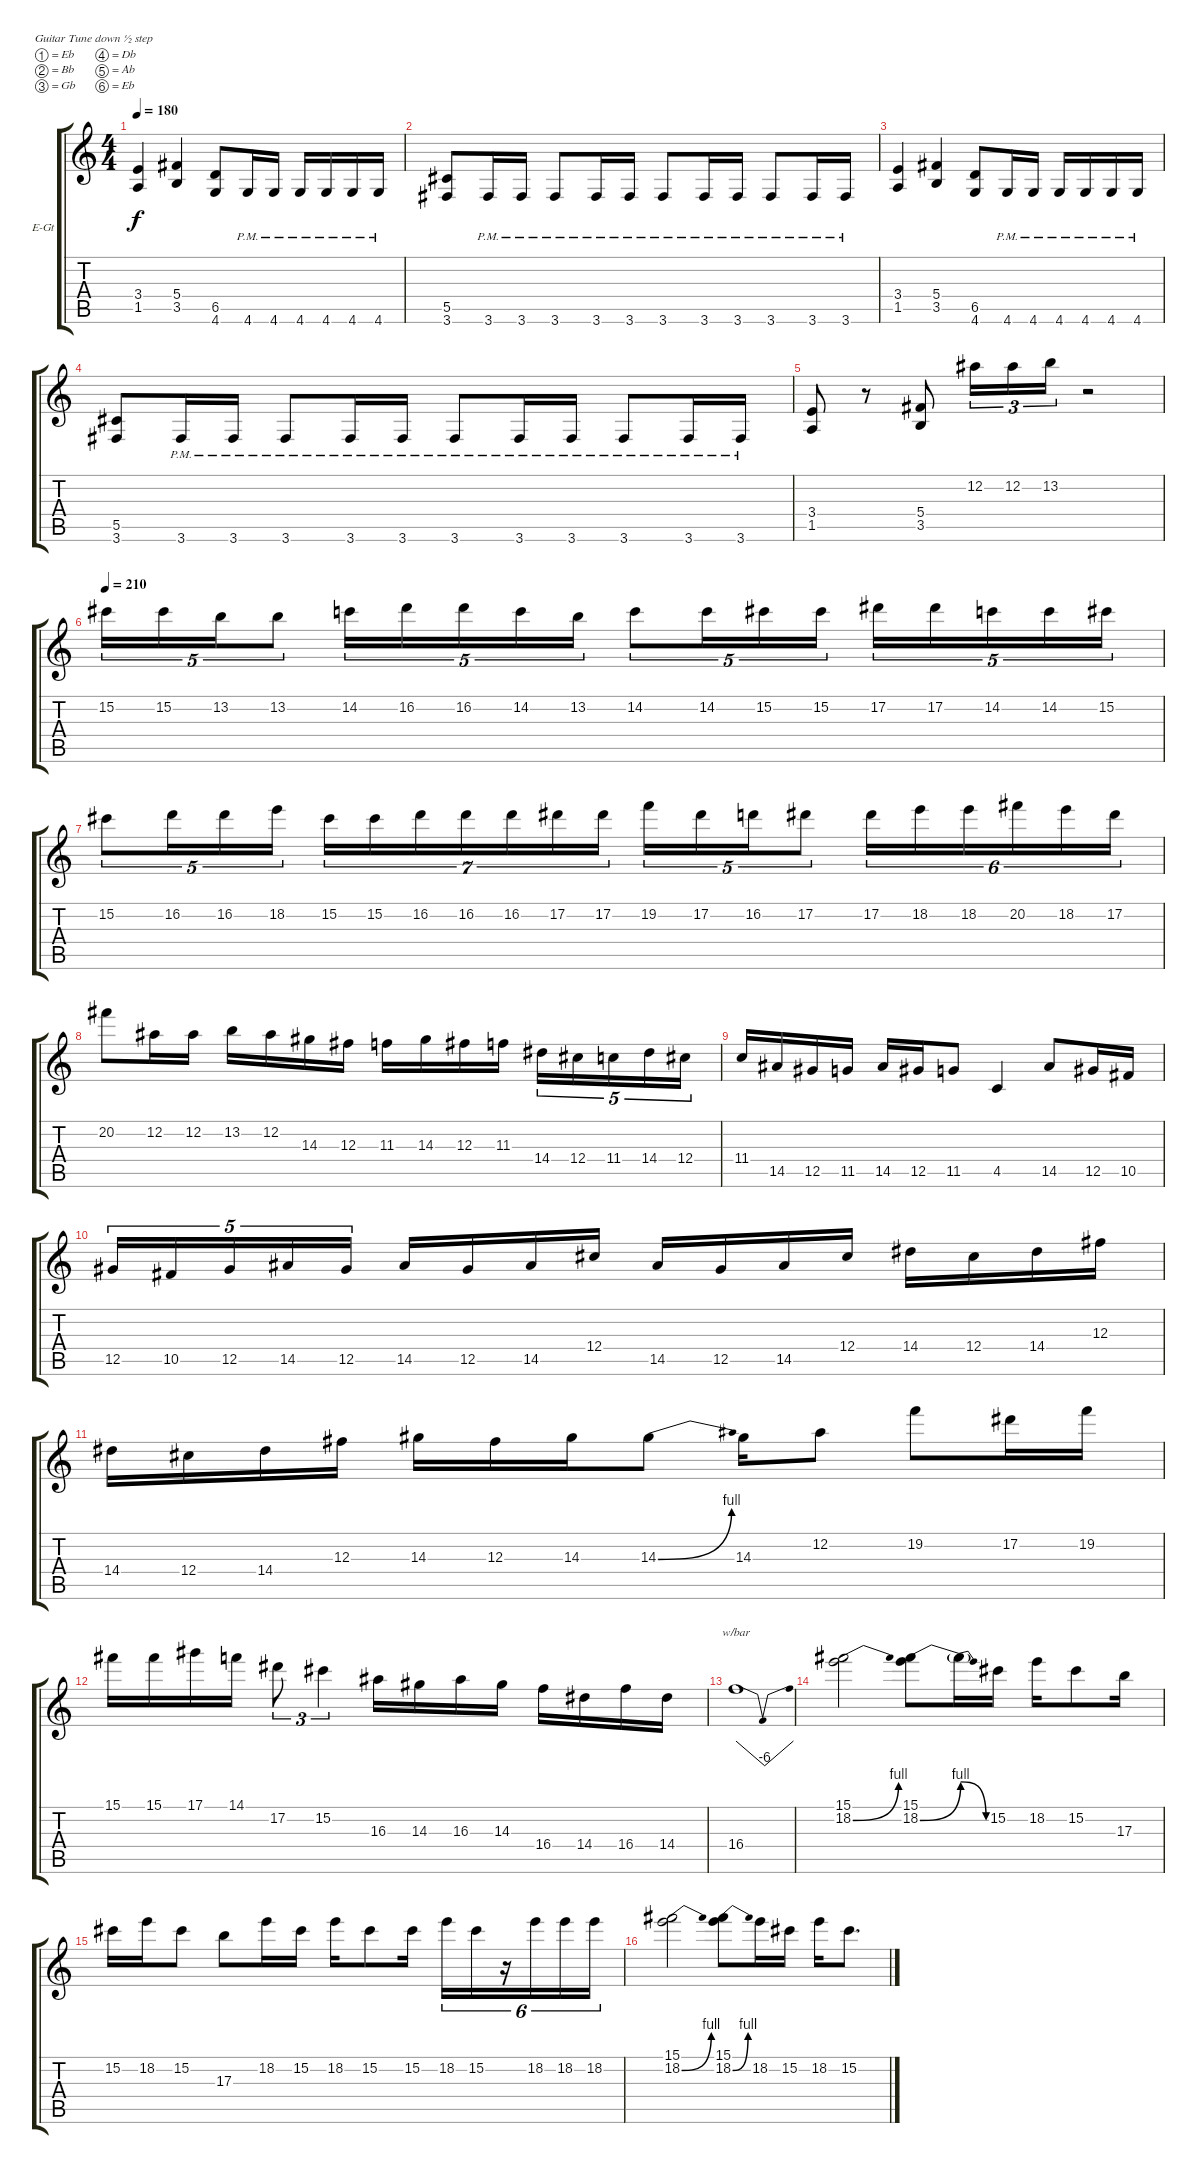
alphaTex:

\bracketExtendMode groupsimilarinstruments
\firstSystemTrackNameOrientation horizontal
\otherSystemsTrackNameOrientation horizontal
\track ("Jeff Hanneman" "E-Gt") {instrument distortionguitar}
\staff {score tabs}
\tuning (Eb4 Bb3 Gb3 Db3 Ab2 Eb2)
\ts (4 4)
\tempo 180
\clef g2
\ks c
(3.4 1.5).4{dy f} (5.4 3.5).4 (6.5 4.6).8 4.6{pm}.16 4.6{pm}.16 4.6{pm}.16 4.6{pm}.16 4.6{pm}.16 4.6{pm}.16 |
(5.5 3.6).8 3.6{pm}.16 3.6{pm}.16 3.6{pm}.8 3.6{pm}.16 3.6{pm}.16 3.6{pm}.8 3.6{pm}.16 3.6{pm}.16 3.6{pm}.8 3.6{pm}.16 3.6{pm}.16 |
(3.4 1.5).4 (5.4 3.5).4 (6.5 4.6).8 4.6{pm}.16 4.6{pm}.16 4.6{pm}.16 4.6{pm}.16 4.6{pm}.16 4.6{pm}.16 |
(5.5 3.6).8 3.6{pm}.16 3.6{pm}.16 3.6{pm}.8 3.6{pm}.16 3.6{pm}.16 3.6{pm}.8 3.6{pm}.16 3.6{pm}.16 3.6{pm}.8 3.6{pm}.16 3.6{pm}.16 |
(3.4 1.5).8 r.8 (5.4 3.5).8 12.2.16{tu (3 2)} 12.2.16{tu (3 2)} 13.2.16{tu (3 2)} r.2 |
\tempo 210
15.2.16{tu (5 4)} 15.2.16{tu (5 4)} 13.2.16{tu (5 4)} 13.2.8{tu (5 4)} 14.2.16{tu (5 4)} 16.2.16{tu (5 4)} 16.2.16{tu (5 4)} 14.2.16{tu (5 4)} 13.2.16{tu (5 4)} 14.2.8{tu (5 4)} 14.2.16{tu (5 4)} 15.2.16{tu (5 4)} 15.2.16{tu (5 4)} 17.2.16{tu (5 4)} 17.2.16{tu (5 4)} 14.2.16{tu (5 4)} 14.2.16{tu (5 4)} 15.2.16{tu (5 4)} |
15.2.8{tu (5 4)} 16.2.16{tu (5 4)} 16.2.16{tu (5 4)} 18.2.16{tu (5 4)} 15.2.16{tu (7 4)} 15.2.16{tu (7 4)} 16.2.16{tu (7 4)} 16.2.16{tu (7 4)} 16.2.16{tu (7 4)} 17.2.16{tu (7 4)} 17.2.16{tu (7 4)} 19.2.16{tu (5 4)} 17.2.16{tu (5 4)} 16.2.16{tu (5 4)} 17.2.8{tu (5 4)} 17.2.16{tu (6 4)} 18.2.16{tu (6 4)} 18.2.16{tu (6 4)} 20.2.16{tu (6 4)} 18.2.16{tu (6 4)} 17.2.16{tu (6 4)} |
20.2.8 12.2.16 12.2.16 13.2.16 12.2.16 14.3.16 12.3.16 11.3.16 14.3.16 12.3.16 11.3.16 14.4.16{tu (5 4)} 12.4.16{tu (5 4)} 11.4.16{tu (5 4)} 14.4.16{tu (5 4)} 12.4.16{tu (5 4)} |
11.4.16 14.5.16 12.5.16 11.5.16 14.5.16 12.5.16 11.5.8 4.5.4 14.5.8 12.5.16 10.5.16 |
12.5.16{tu (5 4)} 10.5.16{tu (5 4)} 12.5.16{tu (5 4)} 14.5.16{tu (5 4)} 12.5.16{tu (5 4)} 14.5.16 12.5.16 14.5.16 12.4.16 14.5.16 12.5.16 14.5.16 12.4.16 14.4.16 12.4.16 14.4.16 12.3.16 |
14.4.16 12.4.16 14.4.16 12.3.16 14.3.16 12.3.16 14.3.16 14.3{be (bend 0 0 60 4)}.8 14.3.16 12.2.8 19.2.8 17.2.16 19.2.16 |
15.1.16 15.1.16 17.1.16 14.1.16 17.2.8{tu (3 2)} 15.2.4{tu (3 2)} 16.3.16 14.3.16 16.3.16 14.3.16 16.4.16 14.4.16 16.4.16 14.4.16 |
16.4.1{tbe (dip default 0 0 30 -24 60 0)} |
(15.1 18.2{be (bend 0 0 60 4)}).2 (15.1 18.2{be (bend 0 0 60 4)}).8 18.2{be (release 0 4 60 0) t}.16 15.2.16 18.2.16 15.2.8 17.3.16 |
15.2.16 18.2.16 15.2.8 17.3.8 18.2.16 15.2.16 18.2.16 15.2.8 15.2.16 18.2.16{tu (6 4)} 15.2.16{tu (6 4)} r.16{tu (6 4)} 18.2.16{tu (6 4)} 18.2.16{tu (6 4)} 18.2.16{tu (6 4)} |
(15.1 18.2{be (bend 0 0 60 4)}).2 (15.1 18.2{be (bend 0 0 60 4)}).8 18.2.16 15.2.16 18.2.16 15.2.8{d}
